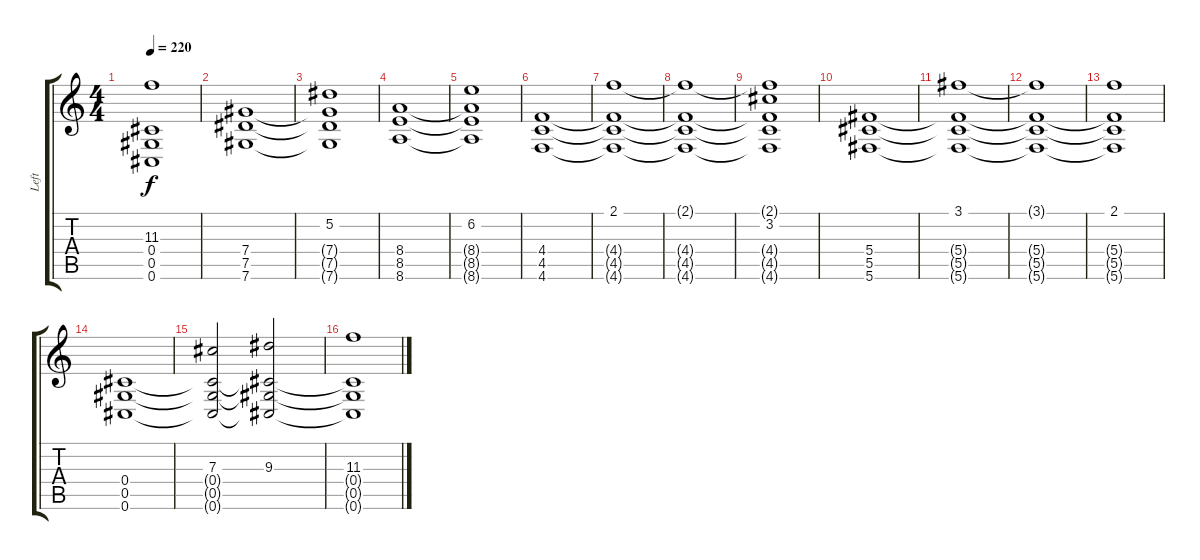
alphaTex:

\track ("Left" "Left") {instrument distortionguitar}
\staff {score tabs}
\tuning (Eb4 Bb3 Gb3 Db3 Ab2 Db2) {hide}
\ts (4 4)
\tempo 220
\clef g2
\ks c
(11.3{t} 0.4{t} 0.5{t} 0.6{t}).1{dy f} |
(7.4 7.5 7.6).1 |
(5.2 7.4{t} 7.5{t} 7.6{t}).1 |
(8.4 8.5 8.6).1 |
(6.2 8.4{t} 8.5{t} 8.6{t}).1 |
(4.4 4.5 4.6).1 |
(2.1 4.4{t} 4.5{t} 4.6{t}).1 |
(2.1{t} 4.4{t} 4.5{t} 4.6{t}).1 |
(2.1{t} 3.2 4.4{t} 4.5{t} 4.6{t}).1 |
(5.4 5.5 5.6).1 |
(3.1 5.4{t} 5.5{t} 5.6{t}).1 |
(3.1{t} 5.4{t} 5.5{t} 5.6{t}).1 |
(2.1 5.4{t} 5.5{t} 5.6{t}).1 |
(0.4 0.5 0.6).1 |
(7.3 0.4{t} 0.5{t} 0.6{t}).2 (9.3 0.4{t} 0.5{t} 0.6{t}).2 |
(11.3 0.4{t} 0.5{t} 0.6{t}).1
